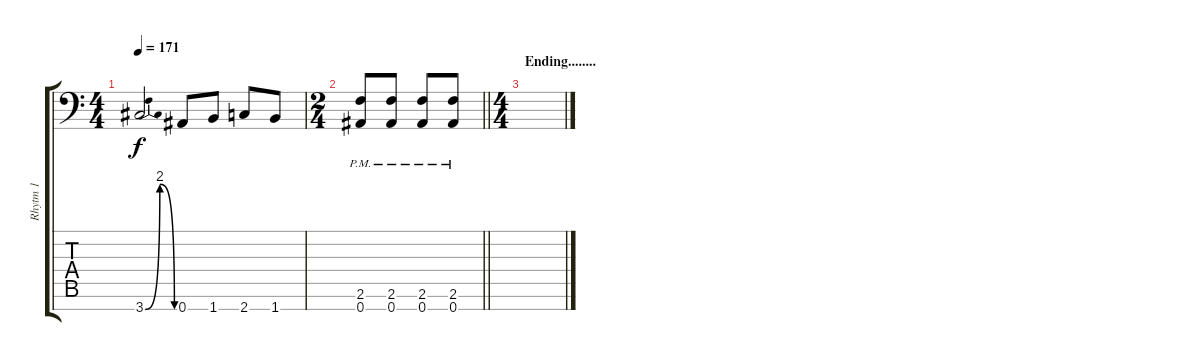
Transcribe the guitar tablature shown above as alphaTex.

\track ("Rhytm 1" "Rhytm 1") {instrument distortionguitar}
\staff {score tabs}
\tuning (Eb4 Bb3 Gb3 Db3 Ab2 Eb2 Bb1) {hide}
\ts (4 4)
\tempo 171
\clef f4
\ks c
3.7{be (bendrelease 0 0 15 8 45 8 60 0)}.2{dy f} 0.7.8 1.7.8 2.7.8 1.7.8 |
\ts (2 4)
\barLineRight lightlight
(2.6{pm} 0.7{pm}).8 (2.6{pm} 0.7{pm}).8 (2.6{pm} 0.7{pm}).8 (2.6{pm} 0.7{pm}).8 |
\ts (4 4)
\section ("" "Ending........")
